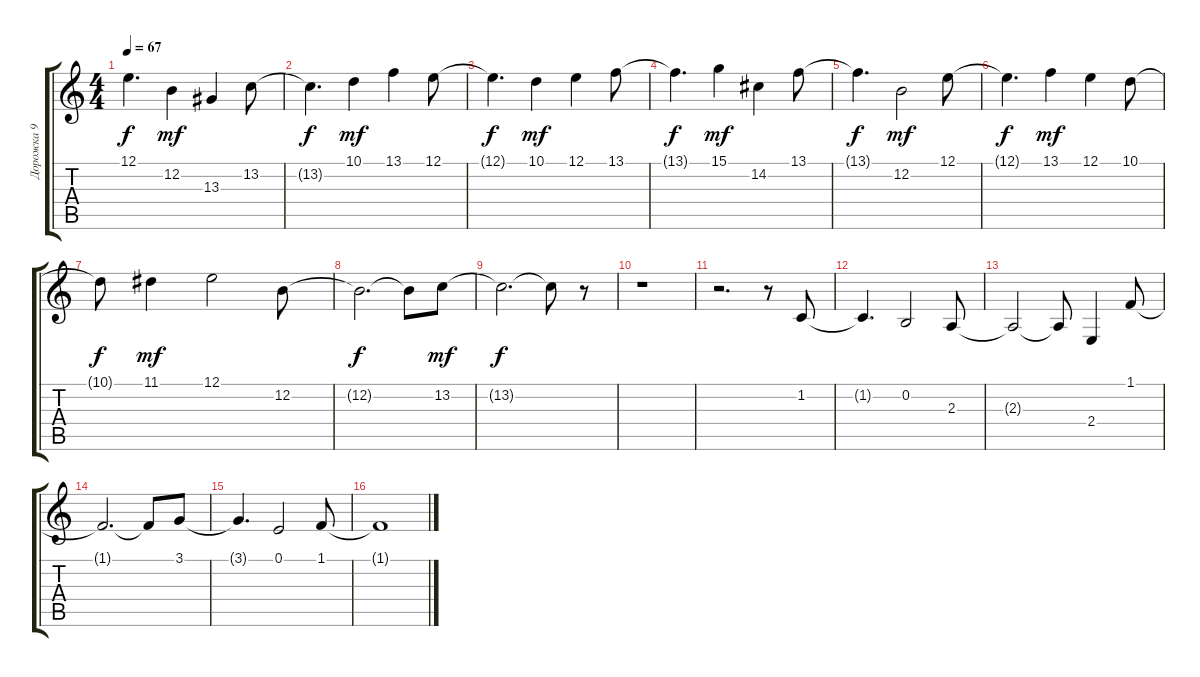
\track ("Дорожка 9" "Дорожка 9") {instrument stringensemble2}
\staff {score tabs}
\tuning (E4 B3 G3 D3 A2 E2) {hide}
\ts (4 4)
\tempo 67
\clef g2
\ks c
12.1{t}.4{d dy f} 12.2.4{dy mf} 13.3.4 13.2.8 |
13.2{t}.4{d dy f} 10.1.4{dy mf} 13.1.4 12.1.8 |
12.1{t}.4{d dy f} 10.1.4{dy mf} 12.1.4 13.1.8 |
13.1{t}.4{d dy f} 15.1.4{dy mf} 14.2.4 13.1.8 |
13.1{t}.4{d dy f} 12.2.2{dy mf} 12.1.8 |
12.1{t}.4{d dy f} 13.1.4{dy mf} 12.1.4 10.1.8 |
10.1{t}.8{dy f} 11.1.4{dy mf} 12.1.2 12.2.8 |
12.2{t}.2{d dy f} 12.2{t}.8 13.2.8{dy mf} |
13.2{t}.2{d dy f} 13.2{t}.8 r.8 |
r.1 |
r.2{d} r.8 1.2.8 |
1.2{t}.4{d} 0.2.2 2.3.8 |
2.3{t}.2 2.3{t}.8 2.4.4 1.1.8 |
1.1{t}.2{d} 1.1{t}.8 3.1.8 |
3.1{t}.4{d} 0.1.2 1.1.8 |
1.1{t}.1
